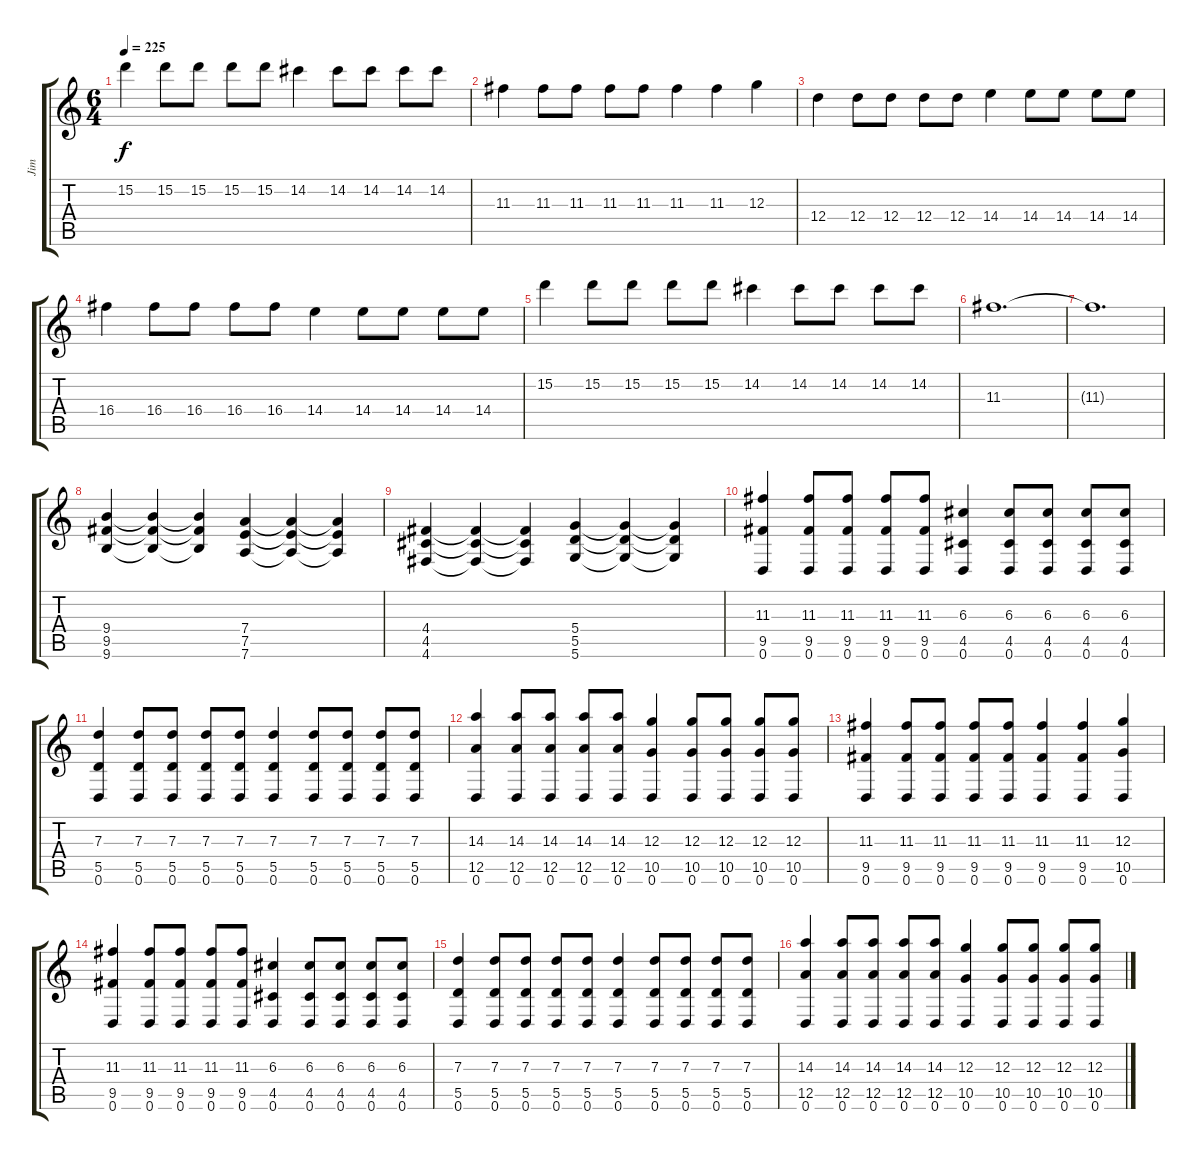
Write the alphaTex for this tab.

\track ("Jim" "Jim") {instrument electricguitarjazz}
\staff {score tabs}
\tuning (E4 B3 G3 D3 A2 D2) {hide}
\ts (6 4)
\tempo 225
\clef g2
\ks c
15.2.4{dy f} 15.2.8 15.2.8 15.2.8 15.2.8 14.2.4 14.2.8 14.2.8 14.2.8 14.2.8 |
11.3.4 11.3.8 11.3.8 11.3.8 11.3.8 11.3.4 11.3.4 12.3.4 |
12.4.4 12.4.8 12.4.8 12.4.8 12.4.8 14.4.4 14.4.8 14.4.8 14.4.8 14.4.8 |
16.4.4 16.4.8 16.4.8 16.4.8 16.4.8 14.4.4 14.4.8 14.4.8 14.4.8 14.4.8 |
15.2.4 15.2.8 15.2.8 15.2.8 15.2.8 14.2.4 14.2.8 14.2.8 14.2.8 14.2.8 |
11.3.1{d} |
11.3{t}.1{d} |
(9.4 9.5 9.6).4{instrument distortionguitar} (9.4{t} 9.5{t} 9.6{t}).4 (9.4{t} 9.5{t} 9.6{t}).4 (7.4 7.5 7.6).4 (7.4{t} 7.5{t} 7.6{t}).4 (7.4{t} 7.5{t} 7.6{t}).4 |
(4.4 4.5 4.6).4 (4.4{t} 4.5{t} 4.6{t}).4 (4.4{t} 4.5{t} 4.6{t}).4 (5.4 5.5 5.6).4 (5.4{t} 5.5{t} 5.6{t}).4 (5.4{t} 5.5{t} 5.6{t}).4 |
(11.3 9.5 0.6).4 (11.3 9.5 0.6).8 (11.3 9.5 0.6).8 (11.3 9.5 0.6).8 (11.3 9.5 0.6).8 (6.3 4.5 0.6).4 (6.3 4.5 0.6).8 (6.3 4.5 0.6).8 (6.3 4.5 0.6).8 (6.3 4.5 0.6).8 |
(7.3 5.5 0.6).4 (7.3 5.5 0.6).8 (7.3 5.5 0.6).8 (7.3 5.5 0.6).8 (7.3 5.5 0.6).8 (7.3 5.5 0.6).4 (7.3 5.5 0.6).8 (7.3 5.5 0.6).8 (7.3 5.5 0.6).8 (7.3 5.5 0.6).8 |
(14.3 12.5 0.6).4 (14.3 12.5 0.6).8 (14.3 12.5 0.6).8 (14.3 12.5 0.6).8 (14.3 12.5 0.6).8 (12.3 10.5 0.6).4 (12.3 10.5 0.6).8 (12.3 10.5 0.6).8 (12.3 10.5 0.6).8 (12.3 10.5 0.6).8 |
(11.3 9.5 0.6).4 (11.3 9.5 0.6).8 (11.3 9.5 0.6).8 (11.3 9.5 0.6).8 (11.3 9.5 0.6).8 (11.3 9.5 0.6).4 (11.3 9.5 0.6).4 (12.3 10.5 0.6).4 |
(11.3 9.5 0.6).4 (11.3 9.5 0.6).8 (11.3 9.5 0.6).8 (11.3 9.5 0.6).8 (11.3 9.5 0.6).8 (6.3 4.5 0.6).4 (6.3 4.5 0.6).8 (6.3 4.5 0.6).8 (6.3 4.5 0.6).8 (6.3 4.5 0.6).8 |
(7.3 5.5 0.6).4 (7.3 5.5 0.6).8 (7.3 5.5 0.6).8 (7.3 5.5 0.6).8 (7.3 5.5 0.6).8 (7.3 5.5 0.6).4 (7.3 5.5 0.6).8 (7.3 5.5 0.6).8 (7.3 5.5 0.6).8 (7.3 5.5 0.6).8 |
(14.3 12.5 0.6).4 (14.3 12.5 0.6).8 (14.3 12.5 0.6).8 (14.3 12.5 0.6).8 (14.3 12.5 0.6).8 (12.3 10.5 0.6).4 (12.3 10.5 0.6).8 (12.3 10.5 0.6).8 (12.3 10.5 0.6).8 (12.3 10.5 0.6).8
